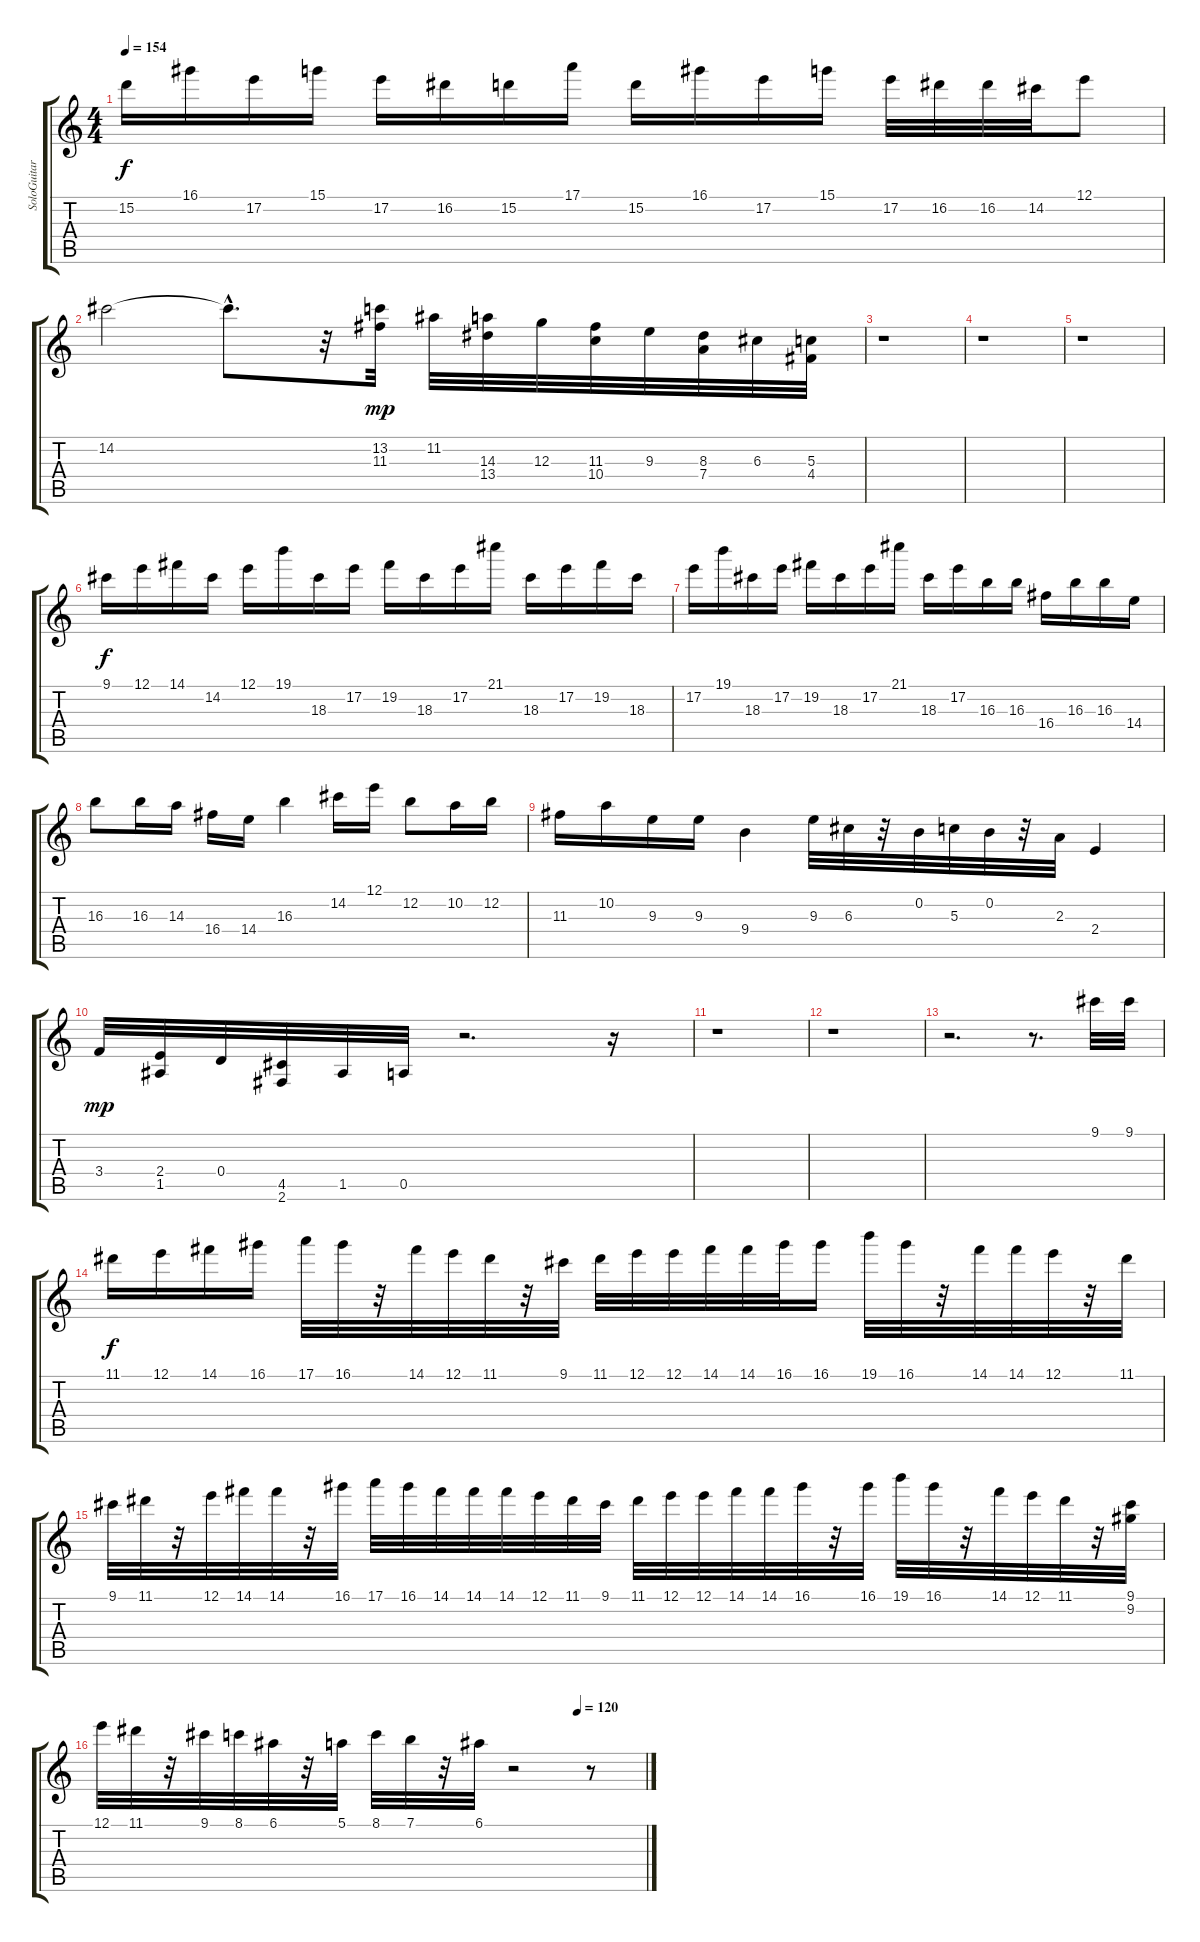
\track ("SoloGuitar" "SoloGuitar") {instrument distortionguitar}
\staff {score tabs}
\tuning (E4 B3 G3 D3 A2 E2) {hide}
\ts (4 4)
\tempo 154
\clef g2
\ks c
15.2.16{dy f} 16.1.16 17.2.16 15.1.16 17.2.16 16.2.16 15.2.16 17.1.16 15.2.16 16.1.16 17.2.16 15.1.16 17.2.32 16.2.32 16.2.32 14.2.32 12.1.8 |
14.2.2 14.2{hac t}.8{d} r.32 (13.2 11.3).32{dy mp} 11.2.32 (14.3 13.4).32 12.3.32 (11.3 10.4).32 9.3.32 (8.3 7.4).32 6.3.32 (5.3 4.4).32 |
r.1 |
r.1 |
r.1 |
9.1.16{dy f} 12.1.16 14.1.16 14.2.16 12.1.16 19.1.16 18.3.16 17.2.16 19.2.16 18.3.16 17.2.16 21.1.16 18.3.16 17.2.16 19.2.16 18.3.16 |
17.2.16 19.1.16 18.3.16 17.2.16 19.2.16 18.3.16 17.2.16 21.1.16 18.3.16 17.2.16 16.3.16 16.3.16 16.4.16 16.3.16 16.3.16 14.4.16 |
16.3.8 16.3.16 14.3.16 16.4.16 14.4.16 16.3.4 14.2.16 12.1.16 12.2.8 10.2.16 12.2.16 |
11.3.16 10.2.16 9.3.16 9.3.16 9.4.4 9.3.32 6.3.32 r.32 0.2.32 5.3.32 0.2.32 r.32 2.3.32 2.4.4 |
3.4.32{dy mp} (2.4 1.5).32 0.4.32 (4.5 2.6).32 1.5.32 0.5.32 r.2{d} r.16 |
r.1 |
r.1 |
r.2{d} r.8{d} 9.1.32 9.1.32 |
11.1.16{dy f} 12.1.16 14.1.16 16.1.16 17.1.32 16.1.32 r.32 14.1.32 12.1.32 11.1.32 r.32 9.1.32 11.1.32 12.1.32 12.1.32 14.1.32 14.1.32 16.1.32 16.1.16 19.1.32 16.1.32 r.32 14.1.32 14.1.32 12.1.32 r.32 11.1.32 |
9.1.32 11.1.32 r.32 12.1.32 14.1.32 14.1.32 r.32 16.1.32 17.1.32 16.1.32 14.1.32 14.1.32 14.1.32 12.1.32 11.1.32 9.1.32 11.1.32 12.1.32 12.1.32 14.1.32 14.1.32 16.1.32 r.32 16.1.32 19.1.32 16.1.32 r.32 14.1.32 12.1.32 11.1.32 r.32 (9.1 9.2).32 |
\tempo (120 0.875)
12.1.32 11.1.32 r.32 9.1.32 8.1.32 6.1.32 r.32 5.1.32 8.1.32 7.1.32 r.32 6.1.32 r.2 r.8
